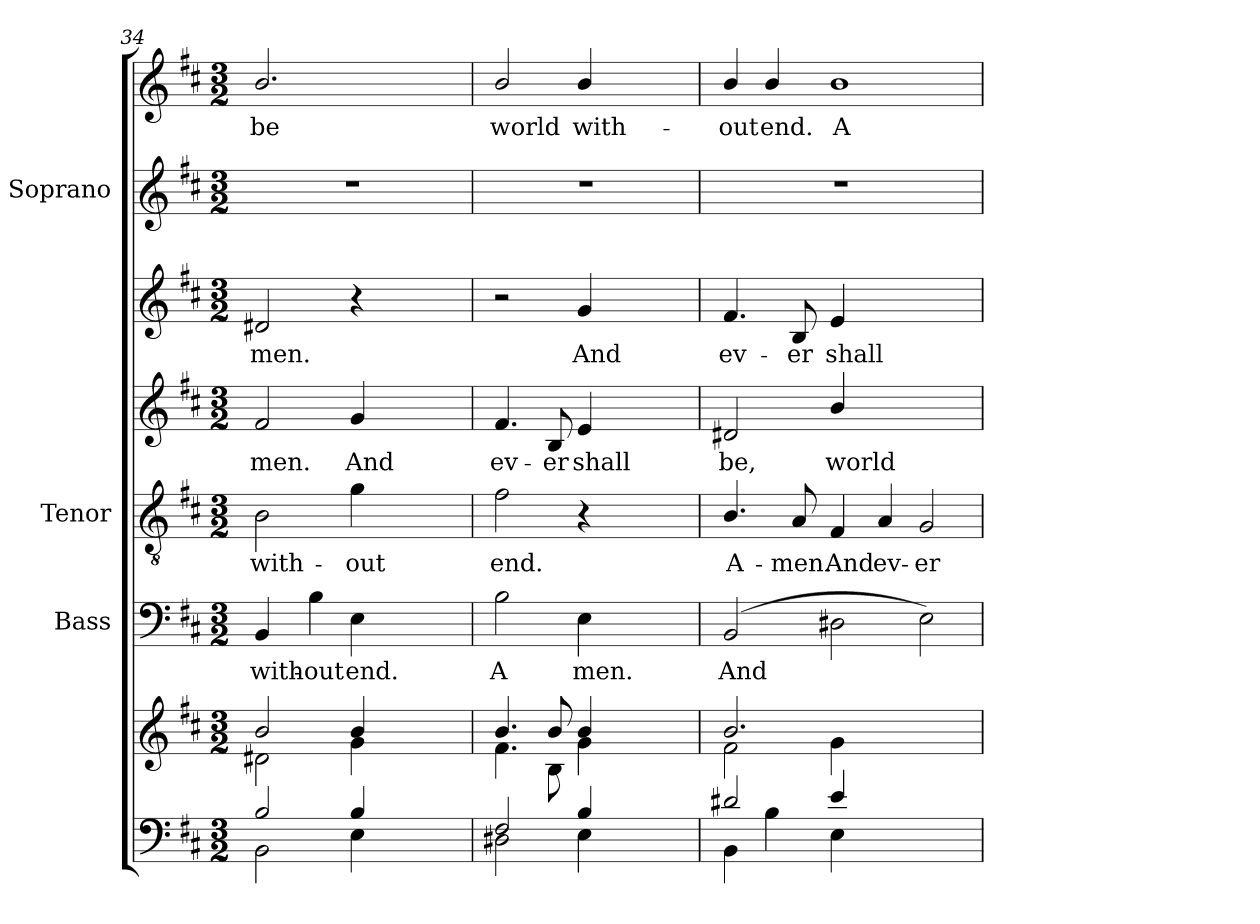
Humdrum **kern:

**kern	**kern	**kern	**text	**kern	**text	**kern	**text	**kern	**text	**kern	**kern	**text
*part7	*part6	*part5	*part5	*part4	*part4	*part3	*part3	*part2	*part2	*part1	*part1	*part1
*staff8	*staff7	*staff6	*staff6	*staff5	*staff5	*staff4	*staff4	*staff3	*staff3	*staff2	*staff1	*staff1
*	*	*I"Bass	*	*I"Tenor	*	*	*	*	*	*I"Soprano	*	*
*	*	*I'B	*	*I'T	*	*	*	*	*	*I'S	*	*
*clefF4	*clefG2	*clefF4	*	*clefGv2	*	*clefG2	*	*clefG2	*	*clefG2	*clefG2	*
*k[f#c#]	*k[f#c#]	*k[f#c#]	*	*k[f#c#]	*	*k[f#c#]	*	*k[f#c#]	*	*k[f#c#]	*k[f#c#]	*
*D:	*D:	*D:	*	*D:	*	*D:	*	*D:	*	*D:	*D:	*
*M3/2	*M3/2	*M3/2	*	*M3/2	*	*M3/2	*	*M3/2	*	*M3/2	*M3/2	*
=34	=34	=34	=34	=34	=34	=34	=34	=34	=34	=34	=34	=34
*^	*^	*	*	*	*	*	*	*	*	*	*	*
!	!	!	!	!	!LO:LY:b	!	!LO:LY:b	!	!LO:LY:b	!	!LO:LY:b	!	!	!LO:LY:b
2B/	2BB\	2b/	2d#X\	4BB/	with-	2B\	with-	2f#/	men.	2d#X/	men.	1.r	2.b/	be
!	!	!	!	!	!LO:LY:b	!	!	!	!	!	!	!	!	!
.	.	.	.	4B\	-out	.	.	.	.	.	.	.	.	.
!	!	!	!	!	!LO:LY:b	!	!LO:LY:b	!	!LO:LY:b	!	!	!	!	!
4B/	4E\	4b/	4g\	4E\	end.	4g\	-out	4g/	And	4r	.	.	.	.
2.ryy	2.ryy	2.ryy	2.ryy	2.ryy	.	2.ryy	.	2.ryy	.	2.ryy	.	.	2.ryy	.
=35	=35	=35	=35	=35	=35	=35	=35	=35	=35	=35	=35	=35	=35	=35
!	!	!	!	!	!LO:LY:b	!	!LO:LY:b	!	!LO:LY:b	!	!	!	!	!LO:LY:b
2F#/	2D#X\	4.b/	4.f#\	2B\	A­	2f#\	end.	4.f#/	ev-	2r	.	1.r	2b/	world
!	!	!	!	!	!	!	!	!	!LO:LY:b	!	!	!	!	!
.	.	8b/	8B\	.	.	.	.	8B/	-er	.	.	.	.	.
!	!	!	!	!	!LO:LY:b	!	!	!	!LO:LY:b	!	!LO:LY:b	!	!	!LO:LY:b
4B/	4E\	4b/	4g\	4E\	men.	4r	.	4e/	shall	4g/	And	.	4b/	with-
2.ryy	2.ryy	2.ryy	2.ryy	2.ryy	.	2.ryy	.	2.ryy	.	2.ryy	.	.	2.ryy	.
=36	=36	=36	=36	=36	=36	=36	=36	=36	=36	=36	=36	=36	=36	=36
!	!	!	!	!	!LO:LY:b	!	!LO:LY:b	!	!LO:LY:b	!	!LO:LY:b	!	!	!LO:LY:b
2d#X/	4BB\	2.b/	2f#\	(>2BB/	And	4.B/	A-	2d#X/	be,	4.f#/	ev-	1.r	4b/	-out
!	!	!	!	!	!	!	!	!	!	!	!	!	!	!LO:LY:b
.	4B\	.	.	.	.	.	.	.	.	.	.	.	4b/	end.
!	!	!	!	!	!	!	!LO:LY:b	!	!	!	!LO:LY:b	!	!	!
.	.	.	.	.	.	8A/	-men.	.	.	8B/	-er	.	.	.
!	!	!	!	!	!	!	!LO:LY:b	!	!LO:LY:b	!	!LO:LY:b	!	!	!LO:LY:b
4e/	4E\	.	4g\	2D#X\	.	4F#/	And	4b/	world	4e/	shall	.	1b	A-
!	!	!	!	!	!	!	!LO:LY:b	!	!	!	!	!	!	!
2.ryy	2.ryy	2.ryy	2.ryy	.	.	4A/	ev-	2.ryy	.	2.ryy	.	.	.	.
!	!	!	!	!	!	!	!LO:LY:b	!	!	!	!	!	!	!
.	.	.	.	2E\)	.	2G/	-er	.	.	.	.	.	.	.
*v	*v	*	*	*	*	*	*	*	*	*	*	*	*	*
*	*v	*v	*	*	*	*	*	*	*	*	*	*	*
=	=	=	=	=	=	=	=	=	=	=	=	=
*-	*-	*-	*-	*-	*-	*-	*-	*-	*-	*-	*-	*-
